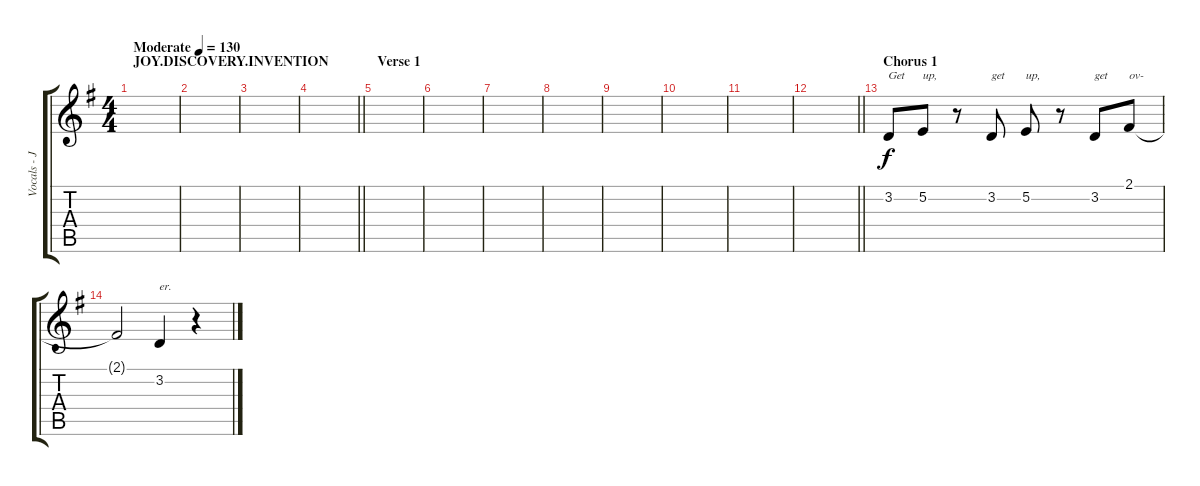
\track ("Vocals - James Johnston" "Vocals - J") {instrument altosax}
\staff {score tabs}
\tuning (E4 B3 G3 D3 A2 E2) {hide}
\ts (4 4)
\section ("" "JOY.DISCOVERY.INVENTION")
\tempo (130 "Moderate")
\clef g2
\ks eminor
|
|
|
\barLineRight lightlight
|
\section ("" "Verse 1")
|
|
|
|
|
|
|
\barLineRight lightlight
|
\section ("" "Chorus 1")
3.2.8{txt "Get"} 5.2.8{txt "up,"} r.8 3.2.8{txt "get"} 5.2.8{txt "up,"} r.8 3.2.8{txt "get"} 2.1.8{txt "ov-"} |
2.1{t}.2 3.2.4{txt "er."} r.4
